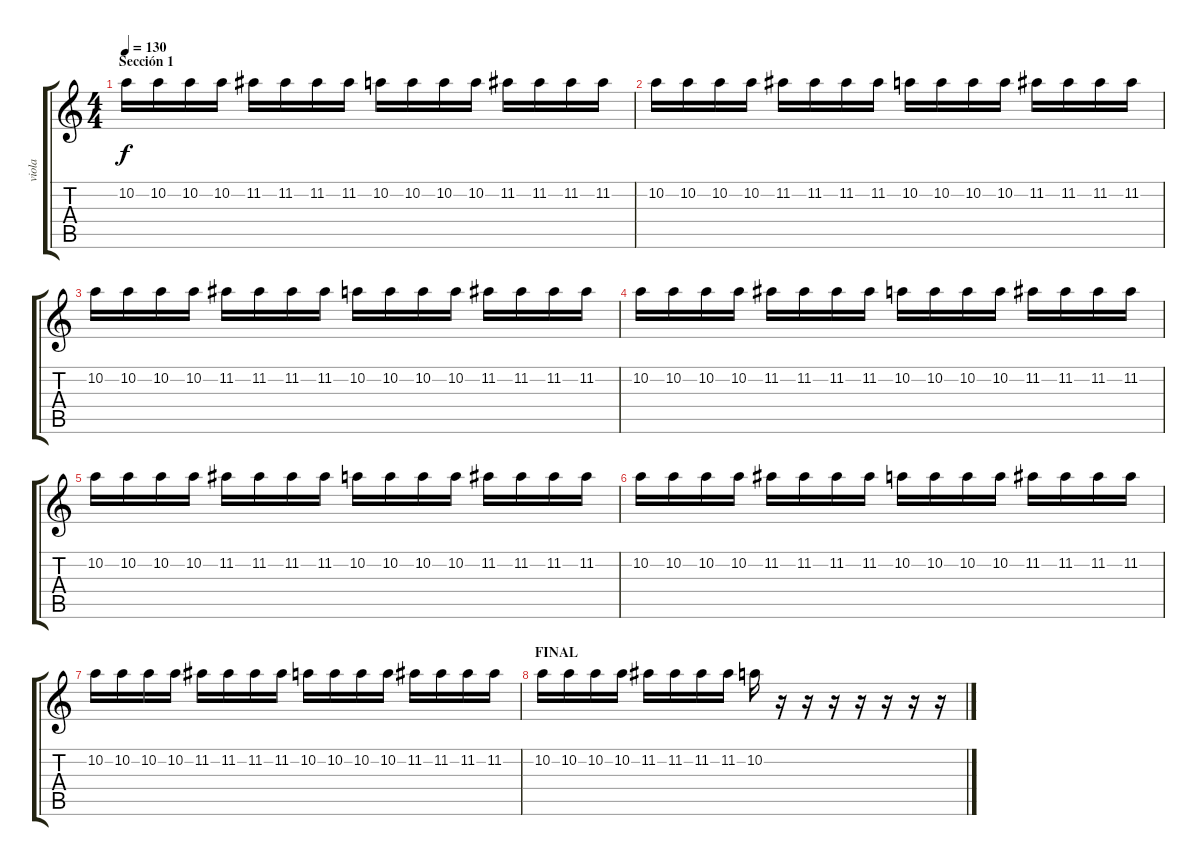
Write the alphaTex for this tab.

\track ("viola" "viola") {instrument overdrivenguitar}
\staff {score tabs}
\tuning (E4 B3 G3 D3 A2 E2) {hide}
\ts (4 4)
\section ("" "Sección 1")
\tempo 130
\clef g2
\ks c
10.2.16{dy f instrument bassoon} 10.2.16 10.2.16 10.2.16 11.2.16 11.2.16 11.2.16 11.2.16 10.2.16 10.2.16 10.2.16 10.2.16 11.2.16 11.2.16 11.2.16 11.2.16 |
10.2.16{instrument bassoon} 10.2.16 10.2.16 10.2.16 11.2.16 11.2.16 11.2.16 11.2.16 10.2.16 10.2.16 10.2.16 10.2.16 11.2.16 11.2.16 11.2.16 11.2.16 |
10.2.16 10.2.16 10.2.16 10.2.16 11.2.16 11.2.16 11.2.16 11.2.16 10.2.16 10.2.16 10.2.16 10.2.16 11.2.16 11.2.16 11.2.16 11.2.16 |
10.2.16 10.2.16 10.2.16 10.2.16 11.2.16 11.2.16 11.2.16 11.2.16 10.2.16 10.2.16 10.2.16 10.2.16 11.2.16 11.2.16 11.2.16 11.2.16 |
10.2.16 10.2.16 10.2.16 10.2.16 11.2.16 11.2.16 11.2.16 11.2.16 10.2.16 10.2.16 10.2.16 10.2.16 11.2.16 11.2.16 11.2.16 11.2.16 |
10.2.16 10.2.16 10.2.16 10.2.16 11.2.16 11.2.16 11.2.16 11.2.16 10.2.16 10.2.16 10.2.16 10.2.16 11.2.16 11.2.16 11.2.16 11.2.16 |
10.2.16 10.2.16 10.2.16 10.2.16 11.2.16 11.2.16 11.2.16 11.2.16 10.2.16 10.2.16 10.2.16 10.2.16 11.2.16 11.2.16 11.2.16 11.2.16 |
\section ("" "FINAL")
10.2.16 10.2.16 10.2.16 10.2.16 11.2.16 11.2.16 11.2.16 11.2.16 10.2.16 r.16 r.16 r.16 r.16 r.16 r.16 r.16
